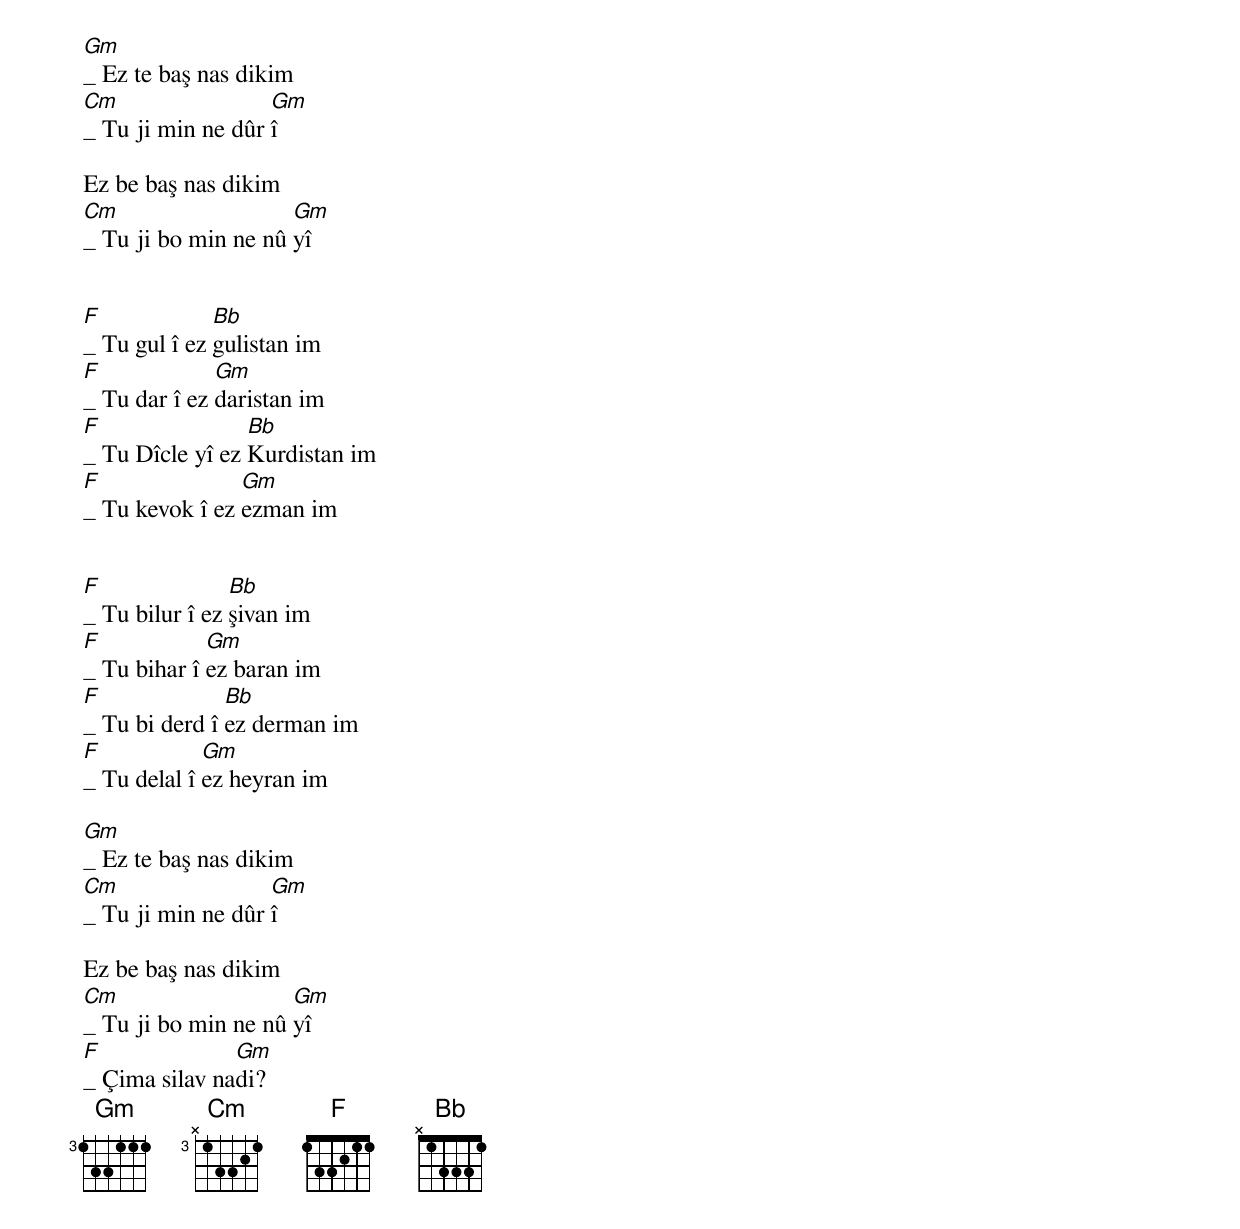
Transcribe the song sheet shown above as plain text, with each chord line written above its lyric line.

Gm
_ Ez te baş nas dikim
Cm                 Gm
_ Tu ji min ne dûr î

Ez be baş nas dikim
Cm                   Gm
_ Tu ji bo min ne nû yî


F             Bb
_ Tu gul î ez gulistan im
F             Gm
_ Tu dar î ez daristan im
F                Bb
_ Tu Dîcle yî ez Kurdistan im
F               Gm
_ Tu kevok î ez ezman im


F               Bb
_ Tu bilur î ez şivan im
F            Gm
_ Tu bihar î ez baran im
F              Bb
_ Tu bi derd î ez derman im
F            Gm
_ Tu delal î ez heyran im

Gm
_ Ez te baş nas dikim
Cm                 Gm
_ Tu ji min ne dûr î

Ez be baş nas dikim
Cm                   Gm
_ Tu ji bo min ne nû yî
F              Gm
_ Çima silav nadi?
